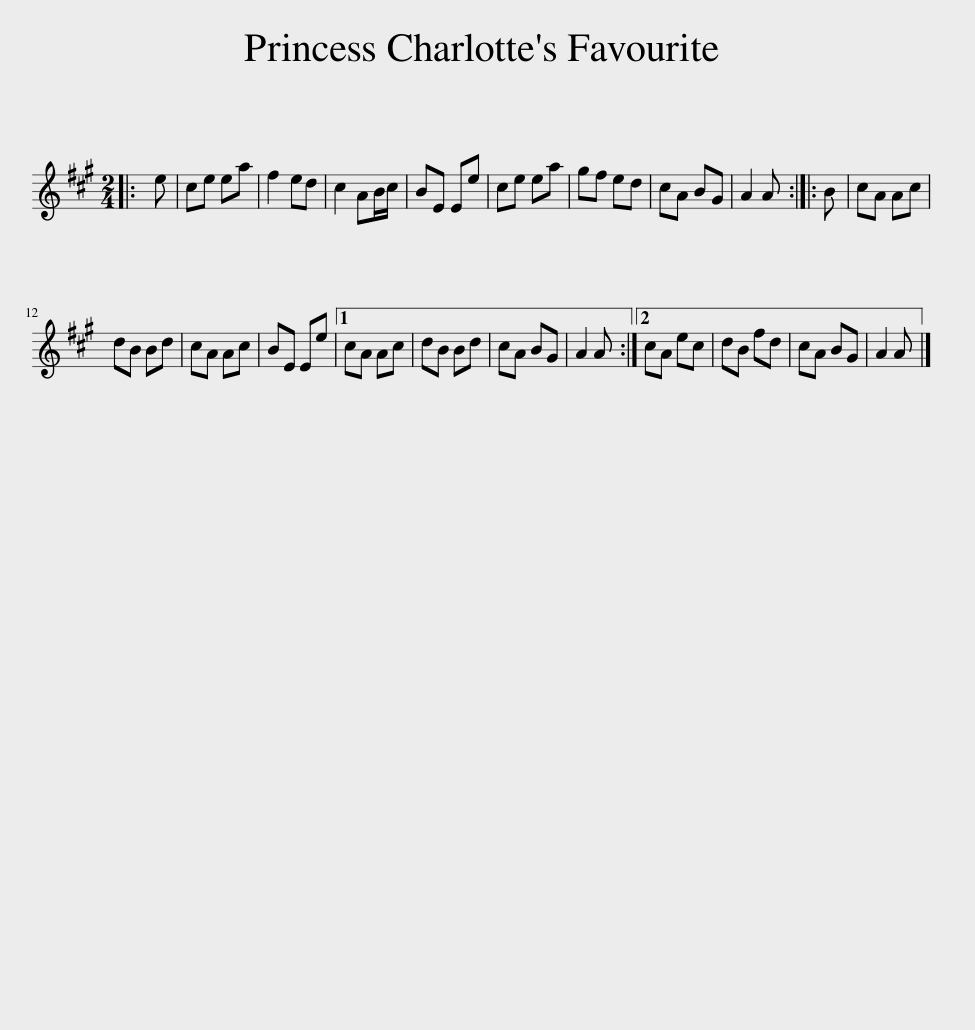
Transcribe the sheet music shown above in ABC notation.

X:1
L:1/8
M:2/4
I:linebreak $
K:A
V:1 treble
V:1
|: e | ce ea | f2 ed | c2 AB/c/ | BE Ee | %5
 ce ea | gf ed | cA BG | A2 A :: B | %10
 cA Ac |$ dB Bd | cA Ac | BE Ee |1 cA Ac | %15
 dB Bd | cA BG | A2 A :|2 cA ec | dB fd | %20
 cA BG | A2 A |] %22
